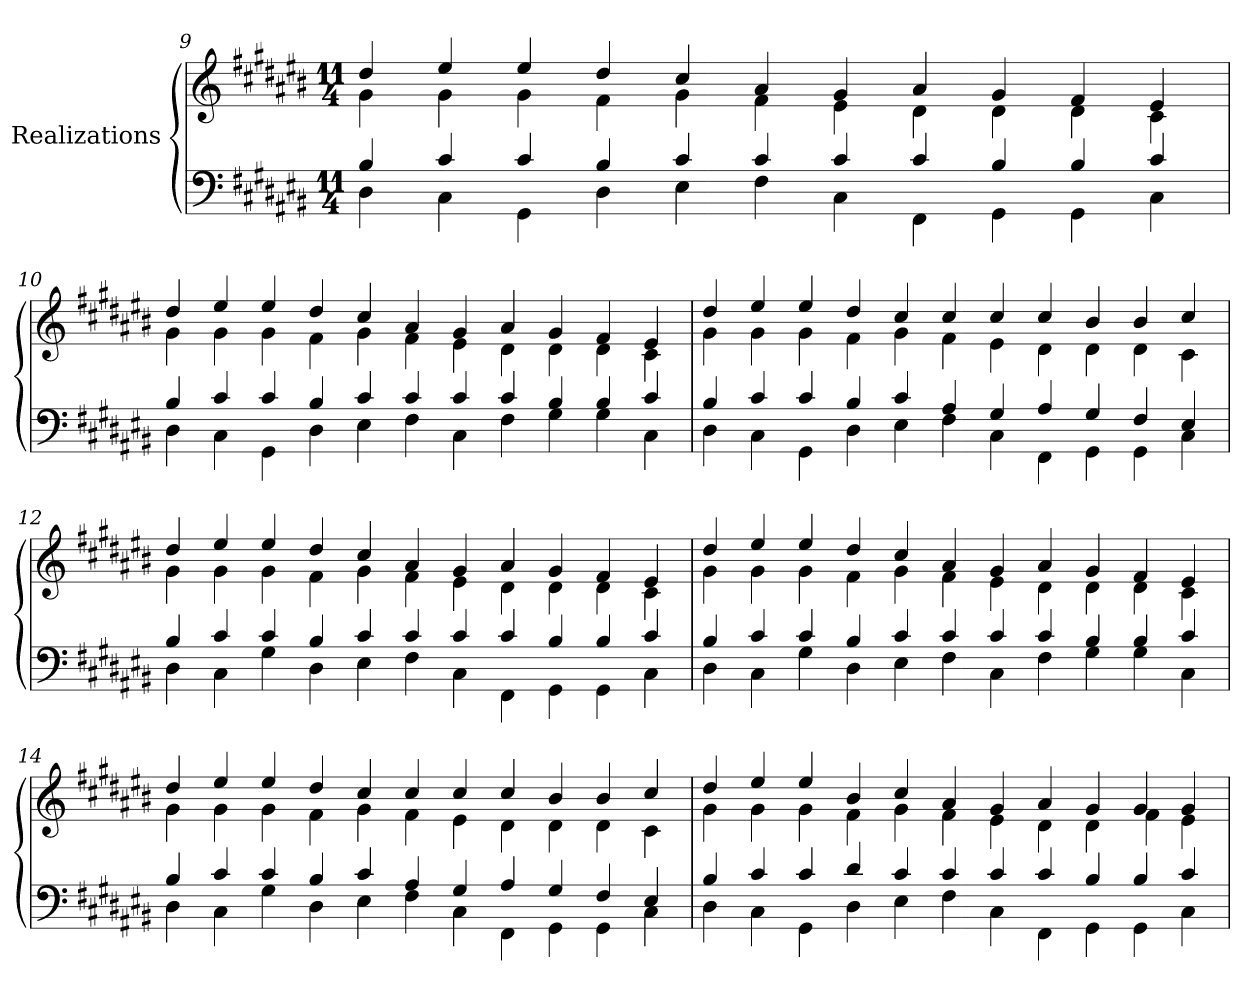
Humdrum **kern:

**kern	**kern
*part1	*part1
*staff2	*staff1
*I"Realizations	*
*clefF4	*clefG2
*k[f#c#g#d#a#e#b#]	*k[f#c#g#d#a#e#b#]
*C#:	*C#:
*M11/4	*M11/4
=9	=9
*^	*^
4B#/	4D#\	4dd#/	4g#\
4c#/	4C#\	4ee#/	4g#\
4c#/	4GG#\	4ee#/	4g#\
4B#/	4D#\	4dd#/	4f#\
4c#/	4E#\	4cc#/	4g#\
4c#/	4F#\	4a#/	4f#\
4c#/	4C#\	4g#/	4e#\
4c#/	4FF#\	4a#/	4d#\
4B#/	4GG#\	4g#/	4d#\
4B#/	4GG#\	4f#/	4d#\
4c#/	4C#\	4e#/	4c#\
=10	=10	=10	=10
4B#/	4D#\	4dd#/	4g#\
4c#/	4C#\	4ee#/	4g#\
4c#/	4GG#\	4ee#/	4g#\
4B#/	4D#\	4dd#/	4f#\
4c#/	4E#\	4cc#/	4g#\
4c#/	4F#\	4a#/	4f#\
4c#/	4C#\	4g#/	4e#\
4c#/	4F#\	4a#/	4d#\
4B#/	4G#\	4g#/	4d#\
4B#/	4G#\	4f#/	4d#\
4c#/	4C#\	4e#/	4c#\
=11	=11	=11	=11
4B#/	4D#\	4dd#/	4g#\
4c#/	4C#\	4ee#/	4g#\
4c#/	4GG#\	4ee#/	4g#\
4B#/	4D#\	4dd#/	4f#\
4c#/	4E#\	4cc#/	4g#\
4A#/	4F#\	4cc#/	4f#\
4G#/	4C#\	4cc#/	4e#\
4A#/	4FF#\	4cc#/	4d#\
4G#/	4GG#\	4b#/	4d#\
4F#/	4GG#\	4b#/	4d#\
4E#/	4C#\	4cc#/	4c#\
=12	=12	=12	=12
4B#/	4D#\	4dd#/	4g#\
4c#/	4C#\	4ee#/	4g#\
4c#/	4G#\	4ee#/	4g#\
4B#/	4D#\	4dd#/	4f#\
4c#/	4E#\	4cc#/	4g#\
4c#/	4F#\	4a#/	4f#\
4c#/	4C#\	4g#/	4e#\
4c#/	4FF#\	4a#/	4d#\
4B#/	4GG#\	4g#/	4d#\
4B#/	4GG#\	4f#/	4d#\
4c#/	4C#\	4e#/	4c#\
=13	=13	=13	=13
4B#/	4D#\	4dd#/	4g#\
4c#/	4C#\	4ee#/	4g#\
4c#/	4G#\	4ee#/	4g#\
4B#/	4D#\	4dd#/	4f#\
4c#/	4E#\	4cc#/	4g#\
4c#/	4F#\	4a#/	4f#\
4c#/	4C#\	4g#/	4e#\
4c#/	4F#\	4a#/	4d#\
4B#/	4G#\	4g#/	4d#\
4B#/	4G#\	4f#/	4d#\
4c#/	4C#\	4e#/	4c#\
=14	=14	=14	=14
4B#/	4D#\	4dd#/	4g#\
4c#/	4C#\	4ee#/	4g#\
4c#/	4G#\	4ee#/	4g#\
4B#/	4D#\	4dd#/	4f#\
4c#/	4E#\	4cc#/	4g#\
4A#/	4F#\	4cc#/	4f#\
4G#/	4C#\	4cc#/	4e#\
4A#/	4FF#\	4cc#/	4d#\
4G#/	4GG#\	4b#/	4d#\
4F#/	4GG#\	4b#/	4d#\
4E#/	4C#\	4cc#/	4c#\
=15	=15	=15	=15
4B#/	4D#\	4dd#/	4g#\
4c#/	4C#\	4ee#/	4g#\
4c#/	4GG#\	4ee#/	4g#\
4d#/	4D#\	4b#/	4f#\
4c#/	4E#\	4cc#/	4g#\
4c#/	4F#\	4a#/	4f#\
4c#/	4C#\	4g#/	4e#\
4c#/	4FF#\	4a#/	4d#\
4B#/	4GG#\	4g#/	4d#\
4B#/	4GG#\	4g#/	4f#\
4c#/	4C#\	4g#/	4e#\
*v	*v	*	*
*	*v	*v
=	=
*-	*-
